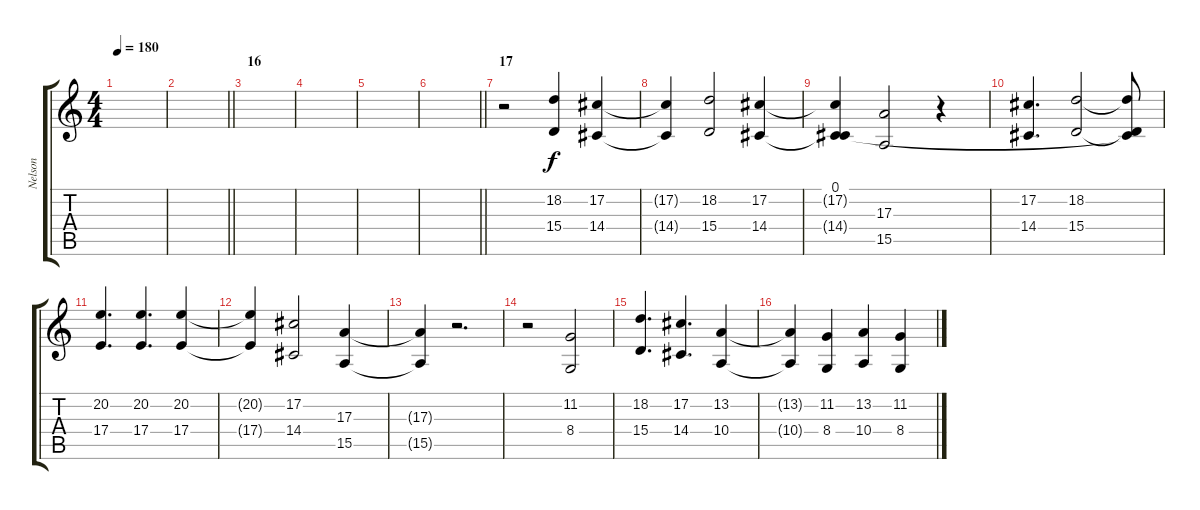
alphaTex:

\track ("Nelson" "Nelson") {instrument violin}
\staff {score tabs}
\tuning (Db4 Ab3 E3 B2 Gb2 B1) {hide}
\ts (4 4)
\tempo 180
\clef g2
\ks c
|
\barLineRight lightlight
|
\section ("" "16")
|
|
|
\barLineRight lightlight
|
\section ("" "17")
r.2 (18.2 15.4).4 (17.2 14.4).4 |
(17.2{t} 14.4{t}).4 (18.2 15.4).2 (17.2 14.4).4 |
(0.1 17.2{t} 14.4{t}).4 (17.3 15.5).2 r.4 |
(17.2 14.4).4{d} (18.2 15.4).2 (0.1{t} 18.2{t} 15.4{t}).8 |
(20.2 17.4).4{d} (20.2 17.4).4{d} (20.2 17.4).4 |
(20.2{t} 17.4{t}).4 (17.2 14.4).2 (17.3 15.5).4 |
(17.3{t} 15.5{t}).4 r.2{d} |
r.2 (11.2 8.4).2 |
(18.2 15.4).4{d} (17.2 14.4).4{d} (13.2 10.4).4 |
(13.2{t} 10.4{t}).4 (11.2 8.4).4 (13.2 10.4).4 (11.2 8.4).4
